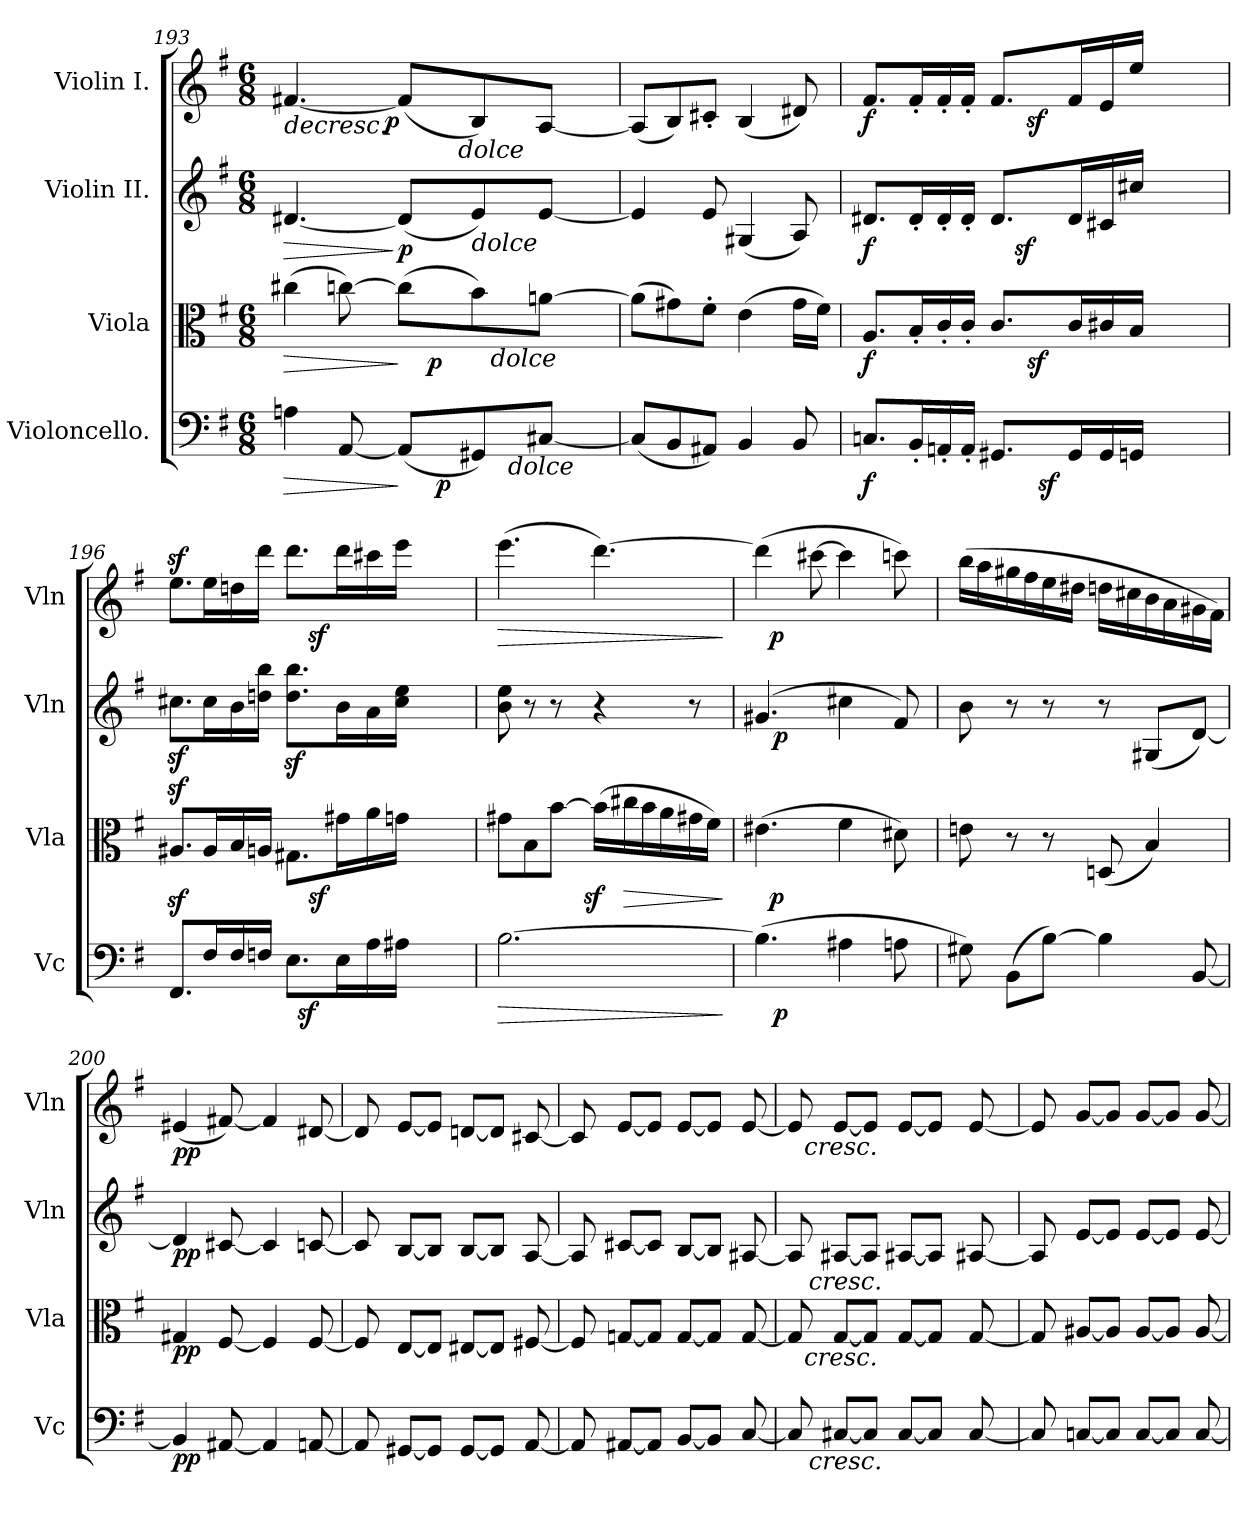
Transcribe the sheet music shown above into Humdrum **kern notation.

**kern	**dynam	**kern	**dynam	**kern	**dynam	**kern	**dynam
*part4	*part4	*part3	*part3	*part2	*part2	*part1	*part1
*staff4	*staff4	*staff3	*staff3	*staff2	*staff2	*staff1	*staff1
*I"Violoncello.	*	*I"Viola	*	*I"Violin II.	*	*I"Violin I.	*
*I'Vc	*	*I'Vla	*	*I'Vln	*	*I'Vln	*
!!LO:PB:g=z
*clefF4	*	*clefC3	*	*clefG2	*	*clefG2	*
*k[f#]	*	*k[f#]	*	*k[f#]	*	*k[f#]	*
*e:	*	*e:	*	*e:	*	*e:	*
*M6/8	*	*M6/8	*	*M6/8	*	*M6/8	*
=193	=193	=193	=193	=193	=193	=193	=193
!	!LO:HP:b	!	!LO:HP:b	!	!LO:HP:b	!	!LO:HP:b
*^	*	*^	*	*	*	*^	*
*	*^	*	*	*^	*	*	*	*	*^	*
4An\	4..ryy	2ryy	>	(>4cc#X\	4ryy	2ryy	>	[4.d#X/	>	[4.f#X/	4ryy	4ryy	>
[8AA/	.	.	.	[8ccn\)	8ryy	.	.	.	.	.	16ryy	8ryy	.
.	.	.	.	.	.	.	.	.	.	.	32ryy	.	.
.	.	.	.	.	.	.	.	.	.	.	256ryy	.	.
.	.	.	.	.	.	.	.	.	.	.	512ryy	.	.
.	.	.	.	.	.	.	.	.	.	.	2048ryy	.	.
!	!	!	!	!	!	!	!	!	!	!	!	!	!LO:DY:b
.	.	.	.	.	.	.	.	.	.	.	4ryy	.	p
!	!	!	!	!	!	!	!	!	!LO:DY:n=1:b	!	!	!	!
(<8AA/L]	.	.	]	(>8cc\L]	32ryy	.	]	(<8d#/L]	] p	(<8f#/L]	.	16ryy	]
.	.	.	.	.	64ryy	.	.	.	.	.	.	.	.
.	.	.	.	.	512..ryy	.	.	.	.	.	.	.	.
!	!	!	!	!	!	!	!LO:DY:b	!	!	!	!	!	!
.	.	.	.	.	4ryy	.	p	.	.	.	.	.	.
!	!	!	!LO:DY:b	!	!	!	!	!	!	!	!	!	!
.	4ryy	.	p	.	.	.	.	.	.	.	.	32ryy	.
.	.	.	.	.	.	.	.	.	.	.	.	256ryy	.
.	.	.	.	.	.	.	.	.	.	.	.	512ryy	.
.	.	.	.	.	.	.	.	.	.	.	.	2048ryy	.
!	!	!	!	!	!	!	!	!	!	!	!	!LO:TX:b:i:t=dolce	!
.	.	.	.	.	.	.	.	.	.	.	.	4ryy	.
!	!	!	!	!	!	!	!	!LO:TX:b:i:t=dolce	!	!	!	!	!
8GG#X/)	.	16ryy	.	8b\)	.	64ryy	.	8e/)	.	8B/)	.	.	.
.	.	.	.	.	.	128ryy	.	.	.	.	.	.	.
.	.	.	.	.	.	1024.ryy	.	.	.	.	.	.	.
!	!	!	!	!	!	!LO:TX:b:i:t=dolce	!	!	!	!	!	!	!
.	.	.	.	.	.	8ryy	.	.	.	.	.	.	.
!	!	!LO:TX:b:i:t=dolce	!	!	!	!	!	!	!	!	!	!	!
.	.	8.ryy	.	.	.	.	.	.	.	.	.	.	.
.	.	.	.	.	.	.	.	.	.	.	8ryy	.	.
[8C#X/J	.	.	.	[8an\J	.	.	.	[8e/J	.	[8A/J	.	.	.
.	.	.	.	.	.	16ryy	.	.	.	.	.	.	.
.	.	.	.	.	16ryy	.	.	.	.	.	.	.	.
.	16ryy	.	.	.	.	.	.	.	.	.	.	.	.
.	.	.	.	.	.	32ryy	.	.	.	.	.	.	.
.	.	.	.	.	.	.	.	.	.	.	64ryy	64ryy	.
.	.	.	.	.	128ryy	.	.	.	.	.	.	.	.
.	.	.	.	.	.	.	.	.	.	.	128ryy	128ryy	.
.	.	.	.	.	.	256ryy	.	.	.	.	.	.	.
.	.	.	.	.	256ryy	.	.	.	.	.	.	.	.
.	.	.	.	.	.	512ryy	.	.	.	.	.	.	.
.	.	.	.	.	.	.	.	.	.	.	1024.ryy	1024.ryy	.
.	.	.	.	.	2048ryy	2048ryy	.	.	.	.	.	.	.
*v	*v	*v	*	*	*	*	*	*	*	*v	*v	*v	*
*	*	*v	*v	*v	*	*	*	*	*
=194	=194	=194	=194	=194	=194	=194	=194
(<8C#/L]	.	(>8a\L]	.	4e/]	.	(<8A/L]	.
8BB/	.	8g#X\)	.	.	.	8B/)	.
8AA#X/J)	.	8f#'>\J	.	8e/	.	8c#X'</J	.
4BB/	.	(>4e\	.	(<4G#X/	.	(<4B/	.
8BB/	.	16g#\LL	.	8A/)	.	8d#X/)	.
.	.	16f#\JJ)	.	.	.	.	.
=195	=195	=195	=195	=195	=195	=195	=195
!	!LO:DY:b	!	!LO:DY:b	!	!LO:DY:b	!	!LO:DY:b
*^	*	*^	*	*^	*	*^	*
8.Cn/L	4...ryy	f	8.A/L	4ryy	f	8.d#X/L	4..ryy	f	8.f#/L	4ryy	f
16BB'</L	.	.	16B'</L	.	.	16d#'</L	.	.	16f#'</L	.	.
16AAn'</	.	.	16c'</	8ryy	.	16d#'</	.	.	16f#'</	8ryy	.
16AA'</JJ	.	.	16c'</JJ	.	.	16d#'</JJ	.	.	16f#'</JJ	.	.
8.GG#X/L	.	.	8.c/L	16ryy	.	8.d#/L	.	.	8.f#/L	16ryy	.
!	!	!	!	!	!	!	!	!LO:DY:b	!	!	!
.	.	.	.	128ryy	.	.	4ryy	sf	.	128ryy	.
.	.	.	.	256ryy	.	.	.	.	.	256ryy	.
.	.	.	.	1024ryy	.	.	.	.	.	2048.ryy	.
!	!	!	!	!	!	!	!	!	!	!	!LO:DY:b
.	.	.	.	.	.	.	.	.	.	4ryy	sf
!	!	!	!	!	!LO:DY:b	!	!	!	!	!	!
.	.	.	.	4ryy	sf	.	.	.	.	.	.
!	!	!LO:DY:b	!	!	!	!	!	!	!	!	!
.	4ryy	sf	.	.	.	.	.	.	.	.	.
16GG#/L	.	.	16c/L	.	.	16d#/L	.	.	16f#/L	.	.
16GG#/	.	.	16c#X/	.	.	16c#X/	.	.	16e/	.	.
16GGn/JJ	.	.	16B/JJ	.	.	16cc#X/JJ	16ryy	.	16ee/JJ	.	.
.	.	.	.	.	.	.	.	.	.	32ryy	.
.	.	.	.	32ryy	.	.	.	.	.	.	.
.	32ryy	.	.	.	.	.	.	.	.	.	.
.	.	.	.	.	.	.	.	.	.	64ryy	.
.	.	.	.	64ryy	.	.	.	.	.	.	.
.	.	.	.	.	.	.	.	.	.	512ryy	.
.	.	.	.	512.ryy	.	.	.	.	.	.	.
.	.	.	.	.	.	.	.	.	.	1024ryy	.
.	.	.	.	.	.	.	.	.	.	4096ryy	.
*	*	*	*	*	*	*v	*v	*	*	*	*
=196	=196	=196	=196	=196	=196	=196	=196	=196	=196	=196
8.FF#z</L	4ryy	.	8.A#Xz</L	4ryy	.	8.cc#Xz<\L	.	8.eez<\L	4ryy	.
16F#/L	.	.	16A#/L	.	.	16cc#\L	.	16ee\L	.	.
16F#/	8ryy	.	16B/	8ryy	.	16b\	.	16ddn\	8ryy	.
16Fn/JJ	.	.	16An/JJ	.	.	16ddn\ 16bb\JJ	.	16ddd\JJ	.	.
8.E\L	32ryy	.	8.G#X\L	32ryy	.	8.dd\z< 8.bb\z<L	.	8.ddd\L	32ryy	.
!	!	!LO:DY:b	!	!	!	!	!	!	!	!
.	4ryy	sf	.	64ryy	.	.	.	.	64ryy	.
.	.	.	.	512..ryy	.	.	.	.	512ryy	.
.	.	.	.	.	.	.	.	.	1024ryy	.
.	.	.	.	.	.	.	.	.	4096ryy	.
!	!	!	!	!	!	!	!	!	!	!LO:DY:b
.	.	.	.	.	.	.	.	.	4ryy	sf
!	!	!	!	!	!LO:DY:b	!	!	!	!	!
.	.	.	.	4ryy	sf	.	.	.	.	.
16E\L	.	.	16g#X\L	.	.	16b\L	.	16ddd\L	.	.
16A\	.	.	16a\	.	.	16a\	.	16ccc#X\	.	.
.	16.ryy	.	.	.	.	.	.	.	.	.
.	.	.	.	.	.	.	.	.	16ryy	.
.	.	.	.	16ryy	.	.	.	.	.	.
16A#X\JJ	.	.	16gn\JJ	.	.	16cc#\ 16ee\JJ	.	16eee\JJ	.	.
.	.	.	.	.	.	.	.	.	128ryy	.
.	.	.	.	128ryy	.	.	.	.	.	.
.	.	.	.	.	.	.	.	.	256ryy	.
.	.	.	.	256ryy	.	.	.	.	.	.
.	.	.	.	.	.	.	.	.	2048.ryy	.
.	.	.	.	2048ryy	.	.	.	.	.	.
=197	=197	=197	=197	=197	=197	=197	=197	=197	=197	=197
!	!	!LO:HP:b	!	!	!	!	!	!	!	!LO:HP:b
*v	*v	*	*	*	*	*	*	*v	*v	*
[2.B\	>	8g#X\L	4ryy	.	8b\ 8ee\	.	(>4.eee\	>
.	.	8B\	.	.	8r	.	.	.
.	.	[8b\J	16ryy	.	8r	.	.	.
.	.	.	32ryy	.	.	.	.	.
.	.	.	256ryy	.	.	.	.	.
.	.	.	512ryy	.	.	.	.	.
.	.	.	2048ryy	.	.	.	.	.
!	!	!	!	!LO:DY:b	!	!	!	!
.	.	.	4ryy	sf	.	.	.	.
.	.	(>16b\LL]	.	.	4r	.	[4.ddd\)	.
!	!	!	!	!LO:HP:b	!	!	!	!
.	.	16cc#X\	.	>	.	.	.	.
.	.	16b\	.	.	.	.	.	.
.	.	16a\	.	.	.	.	.	.
.	.	.	8ryy	.	.	.	.	.
.	.	16g#X\	.	.	8r	.	.	.
.	.	16f#\JJ)	.	.	.	.	.	.
.	.	.	64ryy	.	.	.	.	.
.	.	.	128ryy	.	.	.	.	.
.	.	.	1024.ryy	.	.	.	.	.
.	]	.	.	]	.	.	.	]
=198	=198	=198	=198	=198	=198	=198	=198	=198
*^	*	*	*	*	*^	*	*^	*
(>4.B\]	32ryy	.	(>4.e#X\	64ryy	.	(<4.g#X/	32ryy	.	(>4ddd\]	64ryy	.
.	.	.	.	128ryy	.	.	.	.	.	128ryy	.
.	.	.	.	1024.ryy	.	.	.	.	.	1024.ryy	.
!	!	!	!	!	!LO:DY:b	!	!	!	!	!	!LO:DY:b
.	.	.	.	2ryy	p	.	.	.	.	2ryy	p
!	!	!LO:DY:b	!	!	!	!	!	!LO:DY:b	!	!	!
.	2ryy	p	.	.	.	.	2ryy	p	.	.	.
.	.	.	.	.	.	.	.	.	[8ccc#X\	.	.
4A#X\	.	.	4f#\	.	.	4cc#X\	.	.	4ccc#\]	.	.
.	.	.	.	8ryy	.	.	.	.	.	8ryy	.
.	8..ryy	.	.	.	.	.	8..ryy	.	.	.	.
8An\	.	.	8d#X\)	.	.	8f#/)	.	.	8cccn\)	.	.
.	.	.	.	16ryy	.	.	.	.	.	16ryy	.
.	.	.	.	32ryy	.	.	.	.	.	32ryy	.
.	.	.	.	256ryy	.	.	.	.	.	256ryy	.
.	.	.	.	512ryy	.	.	.	.	.	512ryy	.
.	.	.	.	2048ryy	.	.	.	.	.	2048ryy	.
=199	=199	=199	=199	=199	=199	=199	=199	=199	=199	=199	=199
!	!	!	!	!	!	!	!	!	!LO:TX:b:i:t=dolce	!	!
*v	*v	*	*	*	*	*v	*v	*	*v	*v	*
*	*	*v	*v	*	*	*	*	*
8G#X\)	.	8en\	.	8b\	.	(>16bb\LL	.
.	.	.	.	.	.	16aa\	.
(>8BB\L	.	8r	.	8r	.	16gg#X\	.
.	.	.	.	.	.	16ff#\	.
[8B\J)	.	8r	.	8r	.	16ee\	.
.	.	.	.	.	.	16dd#X\JJ	.
4B\]	.	(<8Dn/	.	8r	.	16ddn\LL	.
.	.	.	.	.	.	16cc#X\	.
.	.	4B/)	.	(<8G#X/L	.	16b\	.
.	.	.	.	.	.	16a\	.
[8BB/	.	.	.	[8d/J)	.	16g#X\	.
.	.	.	.	.	.	16f#\JJ)	.
!!LO:LB:g=z
=200	=200	=200	=200	=200	=200	=200	=200
!	!LO:DY:b	!	!LO:DY:b	!	!LO:DY:b	!	!LO:DY:b
4BB/]	pp	4G#X/	pp	4d/]	pp	(<4e#X/	pp
[8AA#X/	.	[8F#/	.	[8c#X/	.	[8f#X/)	.
4AA#/]	.	4F#/]	.	4c#/]	.	4f#/]	.
[8AAn/	.	[8F#/	.	[8cn/	.	[8d#X/	.
=201	=201	=201	=201	=201	=201	=201	=201
8AA/]	.	8F#/]	.	8c/]	.	8d#/]	.
[8GG#X/L	.	[8E/L	.	[8B/L	.	[8e/L	.
8GG#/J]	.	8E/J]	.	8B/J]	.	8e/J]	.
[8GG#/L	.	[8E#X/L	.	[8B/L	.	[8dn/L	.
8GG#/J]	.	8E#/J]	.	8B/J]	.	8d/J]	.
[8AA/	.	[8F#X/	.	[8A/	.	[8c#X/	.
=202	=202	=202	=202	=202	=202	=202	=202
8AA/]	.	8F#/]	.	8A/]	.	8c#/]	.
[8AA#X/L	.	[8Gn/L	.	[8c#X/L	.	[8e/L	.
8AA#/J]	.	8G/J]	.	8c#/J]	.	8e/J]	.
[8BB/L	.	[8G/L	.	[8B/L	.	[8e/L	.
8BB/J]	.	8G/J]	.	8B/J]	.	8e/J]	.
[8C/	.	[8G/	.	[8A#X/	.	[8e/	.
=203	=203	=203	=203	=203	=203	=203	=203
*^	*	*^	*	*^	*	*^	*
8C/]	32ryy	.	8G/]	64ryy	.	8A#/]	32ryy	.	8e/]	64ryy	.
.	.	.	.	128ryy	.	.	.	.	.	128ryy	.
.	.	.	.	1024.ryy	.	.	.	.	.	1024.ryy	.
!	!	!	!	!	!	!	!	!	!	!LO:TX:b:i:t=cresc.	!
!	!	!	!	!LO:TX:b:i:t=cresc.	!	!	!	!	!	!	!
.	.	.	.	2ryy	.	.	.	.	.	2ryy	.
!	!	!	!	!	!	!	!LO:TX:b:i:t=cresc.	!	!	!	!
!	!LO:TX:b:i:t=cresc.	!	!	!	!	!	!	!	!	!	!
.	2ryy	.	.	.	.	.	2ryy	.	.	.	.
[8C#X/L	.	.	[8G/L	.	.	[8A#X/L	.	.	[8e/L	.	.
8C#/J]	.	.	8G/J]	.	.	8A#/J]	.	.	8e/J]	.	.
[8C#/L	.	.	[8G/L	.	.	[8A#X/L	.	.	[8e/L	.	.
8C#/J]	.	.	8G/J]	.	.	8A#/J]	.	.	8e/J]	.	.
.	.	.	.	8ryy	.	.	.	.	.	8ryy	.
.	8..ryy	.	.	.	.	.	8..ryy	.	.	.	.
[8C#/	.	.	[8G/	.	.	[8A#X/	.	.	[8e/	.	.
.	.	.	.	16ryy	.	.	.	.	.	16ryy	.
.	.	.	.	32ryy	.	.	.	.	.	32ryy	.
.	.	.	.	256ryy	.	.	.	.	.	256ryy	.
.	.	.	.	512ryy	.	.	.	.	.	512ryy	.
.	.	.	.	2048ryy	.	.	.	.	.	2048ryy	.
*v	*v	*	*	*	*	*v	*v	*	*v	*v	*
*	*	*v	*v	*	*	*	*	*
=204	=204	=204	=204	=204	=204	=204	=204
8C#/]	.	8G/]	.	8A#/]	.	8e/]	.
[8Cn/L	.	[8A#X/L	.	[8e/L	.	[8g/L	.
8C/J]	.	8A#/J]	.	8e/J]	.	8g/J]	.
[8C/L	.	[8A#/L	.	[8e/L	.	[8g/L	.
8C/J]	.	8A#/J]	.	8e/J]	.	8g/J]	.
[8C/	.	[8A#/	.	[8e/	.	[8g/	.
=	=	=	=	=	=	=	=
*-	*-	*-	*-	*-	*-	*-	*-
